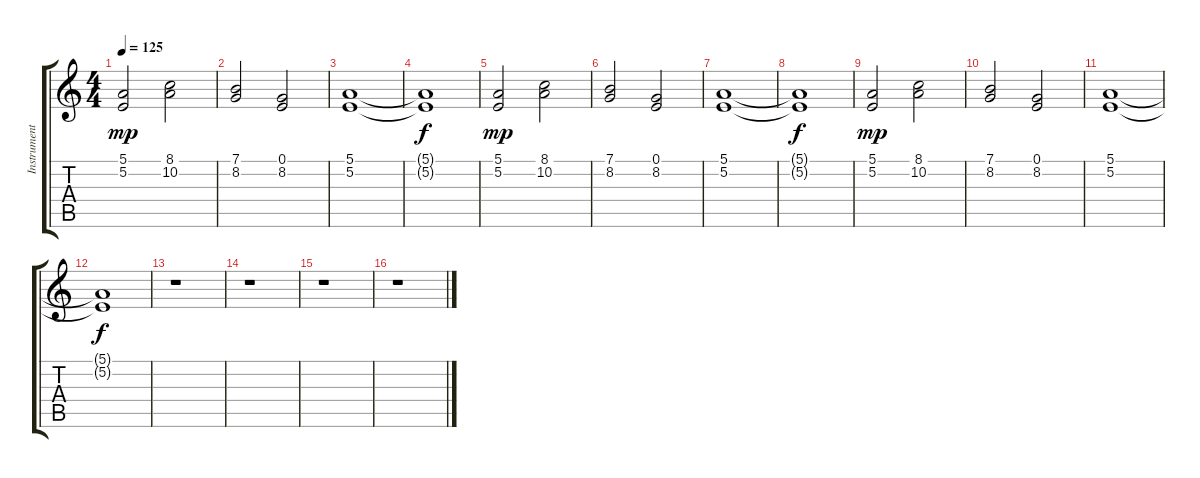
\track ("Instrument 2" "Instrument") {instrument koto}
\staff {score tabs}
\tuning (E4 B3 G3 D3 A2 E2) {hide}
\ts (4 4)
\tempo 125
\clef g2
\ks c
(5.1 5.2).2{dy mp} (8.1 10.2).2 |
(7.1 8.2).2 (0.1 8.2).2 |
(5.1 5.2).1 |
(5.1{t} 5.2{t}).1{dy f} |
(5.1 5.2).2{dy mp} (8.1 10.2).2 |
(7.1 8.2).2 (0.1 8.2).2 |
(5.1 5.2).1 |
(5.1{t} 5.2{t}).1{dy f} |
(5.1 5.2).2{dy mp} (8.1 10.2).2 |
(7.1 8.2).2 (0.1 8.2).2 |
(5.1 5.2).1 |
(5.1{t} 5.2{t}).1{dy f} |
r.1 |
r.1 |
r.1 |
r.1
